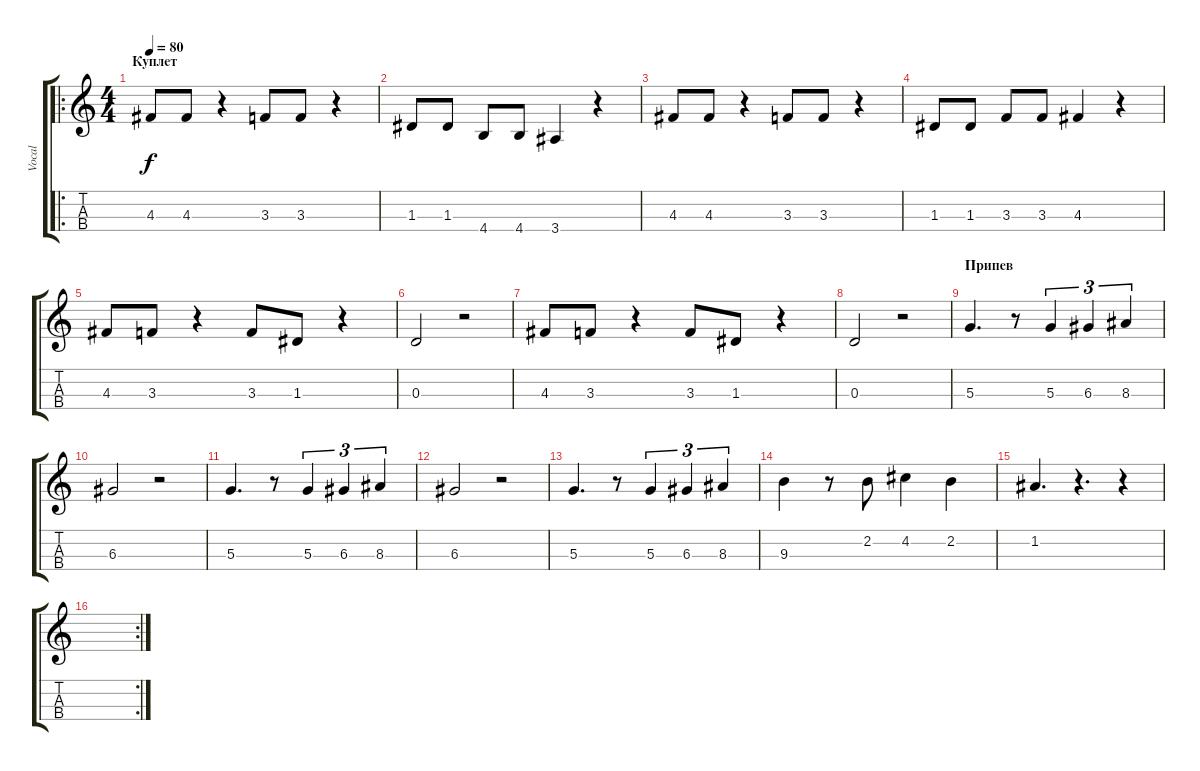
\track ("Vocal" "Vocal") {instrument violin}
\staff {score tabs}
\tuning (E5 A4 D4 G3) {hide}
\ro
\ts (4 4)
\section ("" "Куплет")
\tempo 80
\clef g2
\ks c
4.3.8{dy f} 4.3.8 r.4 3.3.8 3.3.8 r.4 |
1.3.8 1.3.8 4.4.8 4.4.8 3.4.4 r.4 |
4.3.8 4.3.8 r.4 3.3.8 3.3.8 r.4 |
1.3.8 1.3.8 3.3.8 3.3.8 4.3.4 r.4 |
4.3.8 3.3.8 r.4 3.3.8 1.3.8 r.4 |
0.3.2 r.2 |
4.3.8 3.3.8 r.4 3.3.8 1.3.8 r.4 |
0.3.2 r.2 |
\section ("" "Припев")
5.3.4{d} r.8 5.3.4{tu (3 2)} 6.3.4{tu (3 2)} 8.3.4{tu (3 2)} |
6.3.2 r.2 |
5.3.4{d} r.8 5.3.4{tu (3 2)} 6.3.4{tu (3 2)} 8.3.4{tu (3 2)} |
6.3.2 r.2 |
5.3.4{d} r.8 5.3.4{tu (3 2)} 6.3.4{tu (3 2)} 8.3.4{tu (3 2)} |
9.3.4 r.8 2.2.8 4.2.4 2.2.4 |
1.2.4{d} r.4{d} r.4 |
\rc 2
